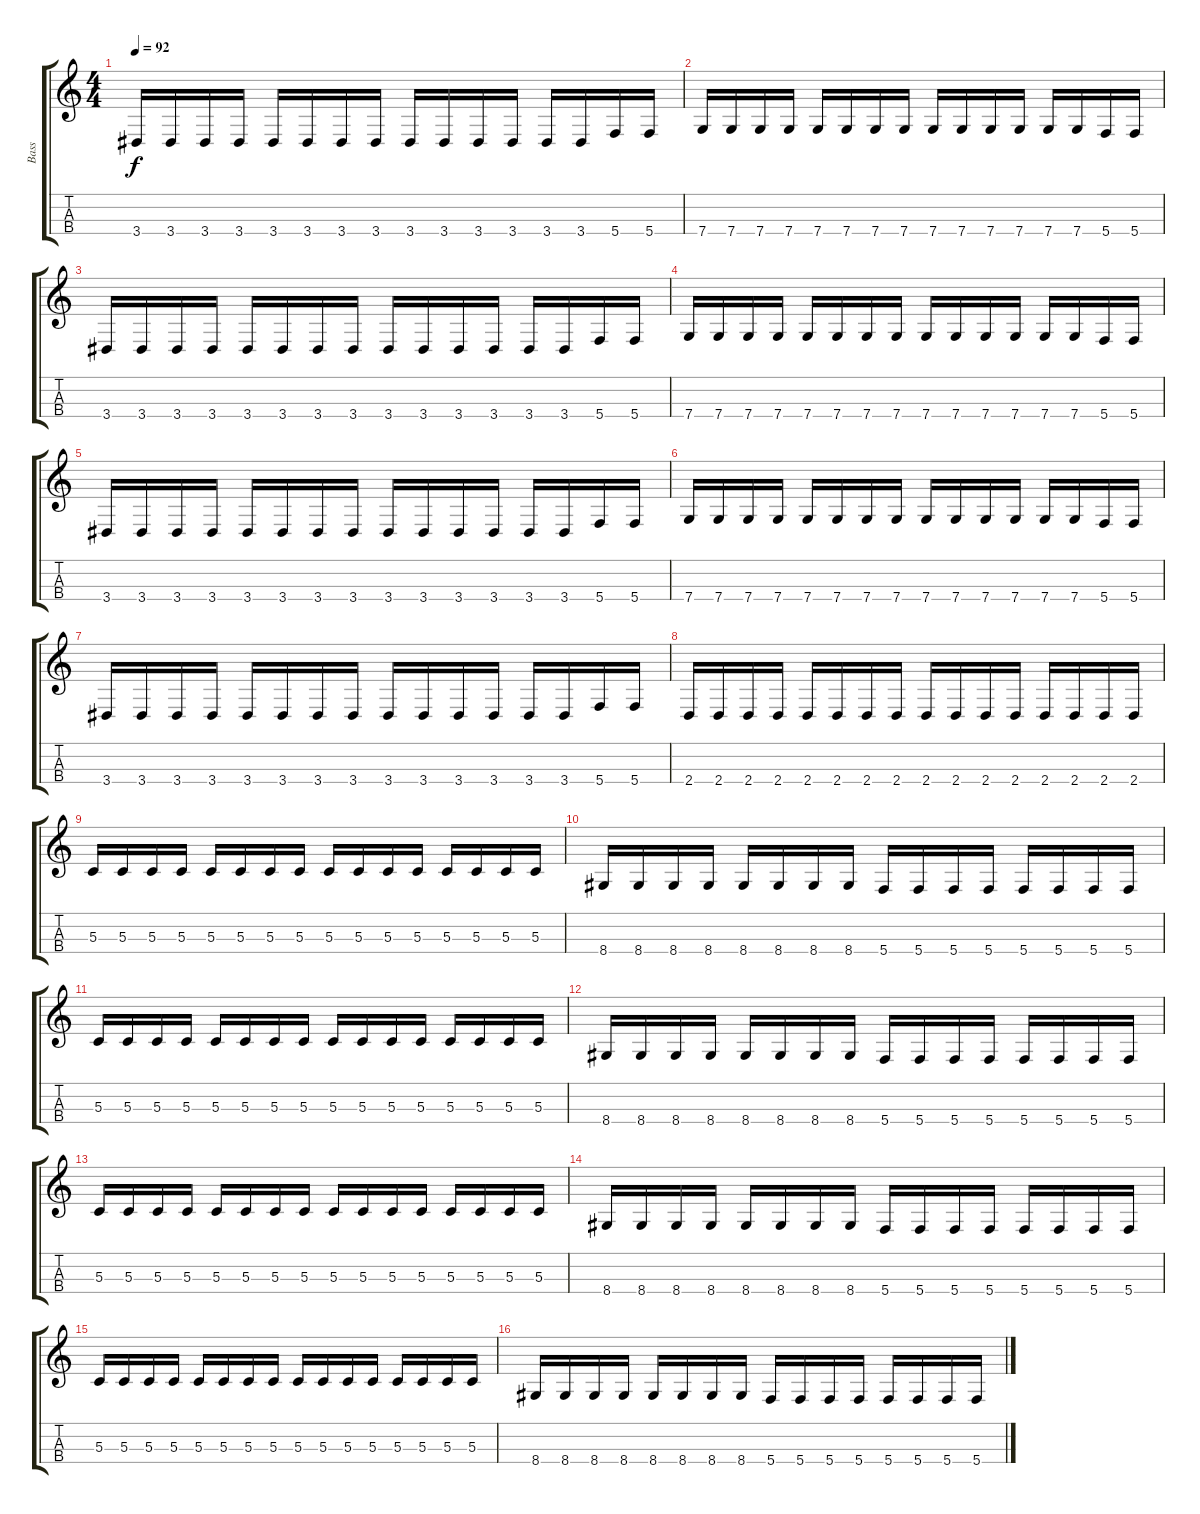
\track ("Bass" "Bass") {instrument electricbasspick}
\staff {score tabs}
\tuning (F3 C3 G2 C2) {hide}
\ts (4 4)
\tempo 92
\clef g2
\ks c
3.4.16{dy f} 3.4.16 3.4.16 3.4.16 3.4.16 3.4.16 3.4.16 3.4.16 3.4.16 3.4.16 3.4.16 3.4.16 3.4.16 3.4.16 5.4.16 5.4.16 |
7.4.16 7.4.16 7.4.16 7.4.16 7.4.16 7.4.16 7.4.16 7.4.16 7.4.16 7.4.16 7.4.16 7.4.16 7.4.16 7.4.16 5.4.16 5.4.16 |
3.4.16 3.4.16 3.4.16 3.4.16 3.4.16 3.4.16 3.4.16 3.4.16 3.4.16 3.4.16 3.4.16 3.4.16 3.4.16 3.4.16 5.4.16 5.4.16 |
7.4.16 7.4.16 7.4.16 7.4.16 7.4.16 7.4.16 7.4.16 7.4.16 7.4.16 7.4.16 7.4.16 7.4.16 7.4.16 7.4.16 5.4.16 5.4.16 |
3.4.16 3.4.16 3.4.16 3.4.16 3.4.16 3.4.16 3.4.16 3.4.16 3.4.16 3.4.16 3.4.16 3.4.16 3.4.16 3.4.16 5.4.16 5.4.16 |
7.4.16 7.4.16 7.4.16 7.4.16 7.4.16 7.4.16 7.4.16 7.4.16 7.4.16 7.4.16 7.4.16 7.4.16 7.4.16 7.4.16 5.4.16 5.4.16 |
3.4.16 3.4.16 3.4.16 3.4.16 3.4.16 3.4.16 3.4.16 3.4.16 3.4.16 3.4.16 3.4.16 3.4.16 3.4.16 3.4.16 5.4.16 5.4.16 |
2.4.16 2.4.16 2.4.16 2.4.16 2.4.16 2.4.16 2.4.16 2.4.16 2.4.16 2.4.16 2.4.16 2.4.16 2.4.16 2.4.16 2.4.16 2.4.16 |
5.3.16 5.3.16 5.3.16 5.3.16 5.3.16 5.3.16 5.3.16 5.3.16 5.3.16 5.3.16 5.3.16 5.3.16 5.3.16 5.3.16 5.3.16 5.3.16 |
8.4.16 8.4.16 8.4.16 8.4.16 8.4.16 8.4.16 8.4.16 8.4.16 5.4.16 5.4.16 5.4.16 5.4.16 5.4.16 5.4.16 5.4.16 5.4.16 |
5.3.16 5.3.16 5.3.16 5.3.16 5.3.16 5.3.16 5.3.16 5.3.16 5.3.16 5.3.16 5.3.16 5.3.16 5.3.16 5.3.16 5.3.16 5.3.16 |
8.4.16 8.4.16 8.4.16 8.4.16 8.4.16 8.4.16 8.4.16 8.4.16 5.4.16 5.4.16 5.4.16 5.4.16 5.4.16 5.4.16 5.4.16 5.4.16 |
5.3.16 5.3.16 5.3.16 5.3.16 5.3.16 5.3.16 5.3.16 5.3.16 5.3.16 5.3.16 5.3.16 5.3.16 5.3.16 5.3.16 5.3.16 5.3.16 |
8.4.16 8.4.16 8.4.16 8.4.16 8.4.16 8.4.16 8.4.16 8.4.16 5.4.16 5.4.16 5.4.16 5.4.16 5.4.16 5.4.16 5.4.16 5.4.16 |
5.3.16 5.3.16 5.3.16 5.3.16 5.3.16 5.3.16 5.3.16 5.3.16 5.3.16 5.3.16 5.3.16 5.3.16 5.3.16 5.3.16 5.3.16 5.3.16 |
8.4.16 8.4.16 8.4.16 8.4.16 8.4.16 8.4.16 8.4.16 8.4.16 5.4.16 5.4.16 5.4.16 5.4.16 5.4.16 5.4.16 5.4.16 5.4.16
